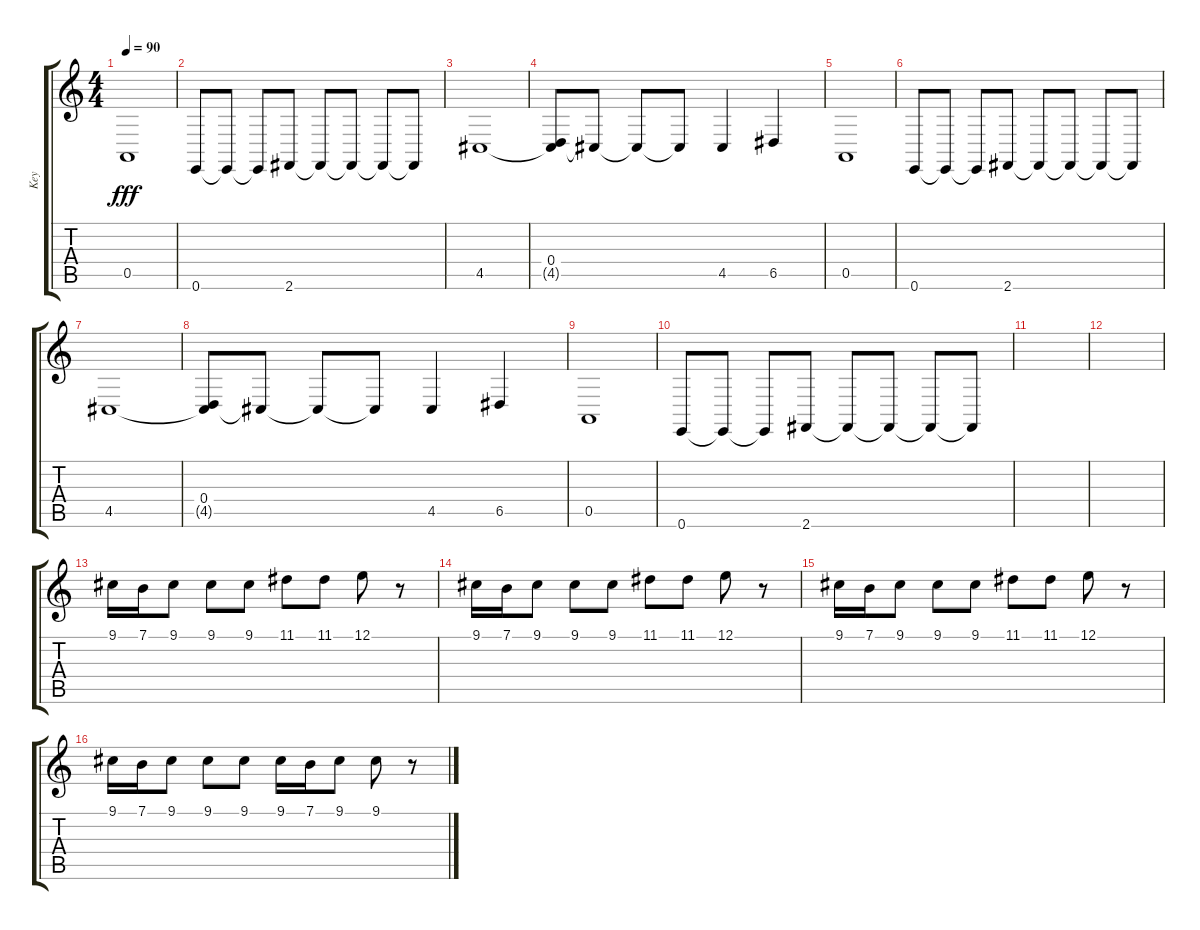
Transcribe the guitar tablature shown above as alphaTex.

\track ("Key" "Key") {instrument stringensemble1}
\staff {score tabs}
\tuning (E4 B3 G3 D3 A2 E2) {hide}
\ts (4 4)
\tempo 90
\clef g2
\ks c
0.5.1{dy fff} |
0.6.8 0.6{t}.8 0.6{t}.8 2.6.8 2.6{t}.8 2.6{t}.8 2.6{t}.8 2.6{t}.8 |
4.5.1 |
(0.4 4.5{t}).8 4.5{t}.8 4.5{t}.8 4.5{t}.8 4.5.4 6.5.4 |
0.5.1 |
0.6.8 0.6{t}.8 0.6{t}.8 2.6.8 2.6{t}.8 2.6{t}.8 2.6{t}.8 2.6{t}.8 |
4.5.1 |
(0.4 4.5{t}).8 4.5{t}.8 4.5{t}.8 4.5{t}.8 4.5.4 6.5.4 |
0.5.1 |
0.6.8 0.6{t}.8 0.6{t}.8 2.6.8 2.6{t}.8 2.6{t}.8 2.6{t}.8 2.6{t}.8 |
|
|
9.1.16 7.1.16 9.1.8 9.1.8 9.1.8 11.1.8 11.1.8 12.1.8 r.8 |
9.1.16 7.1.16 9.1.8 9.1.8 9.1.8 11.1.8 11.1.8 12.1.8 r.8 |
9.1.16 7.1.16 9.1.8 9.1.8 9.1.8 11.1.8 11.1.8 12.1.8 r.8 |
9.1.16 7.1.16 9.1.8 9.1.8 9.1.8 9.1.16 7.1.16 9.1.8 9.1.8 r.8
